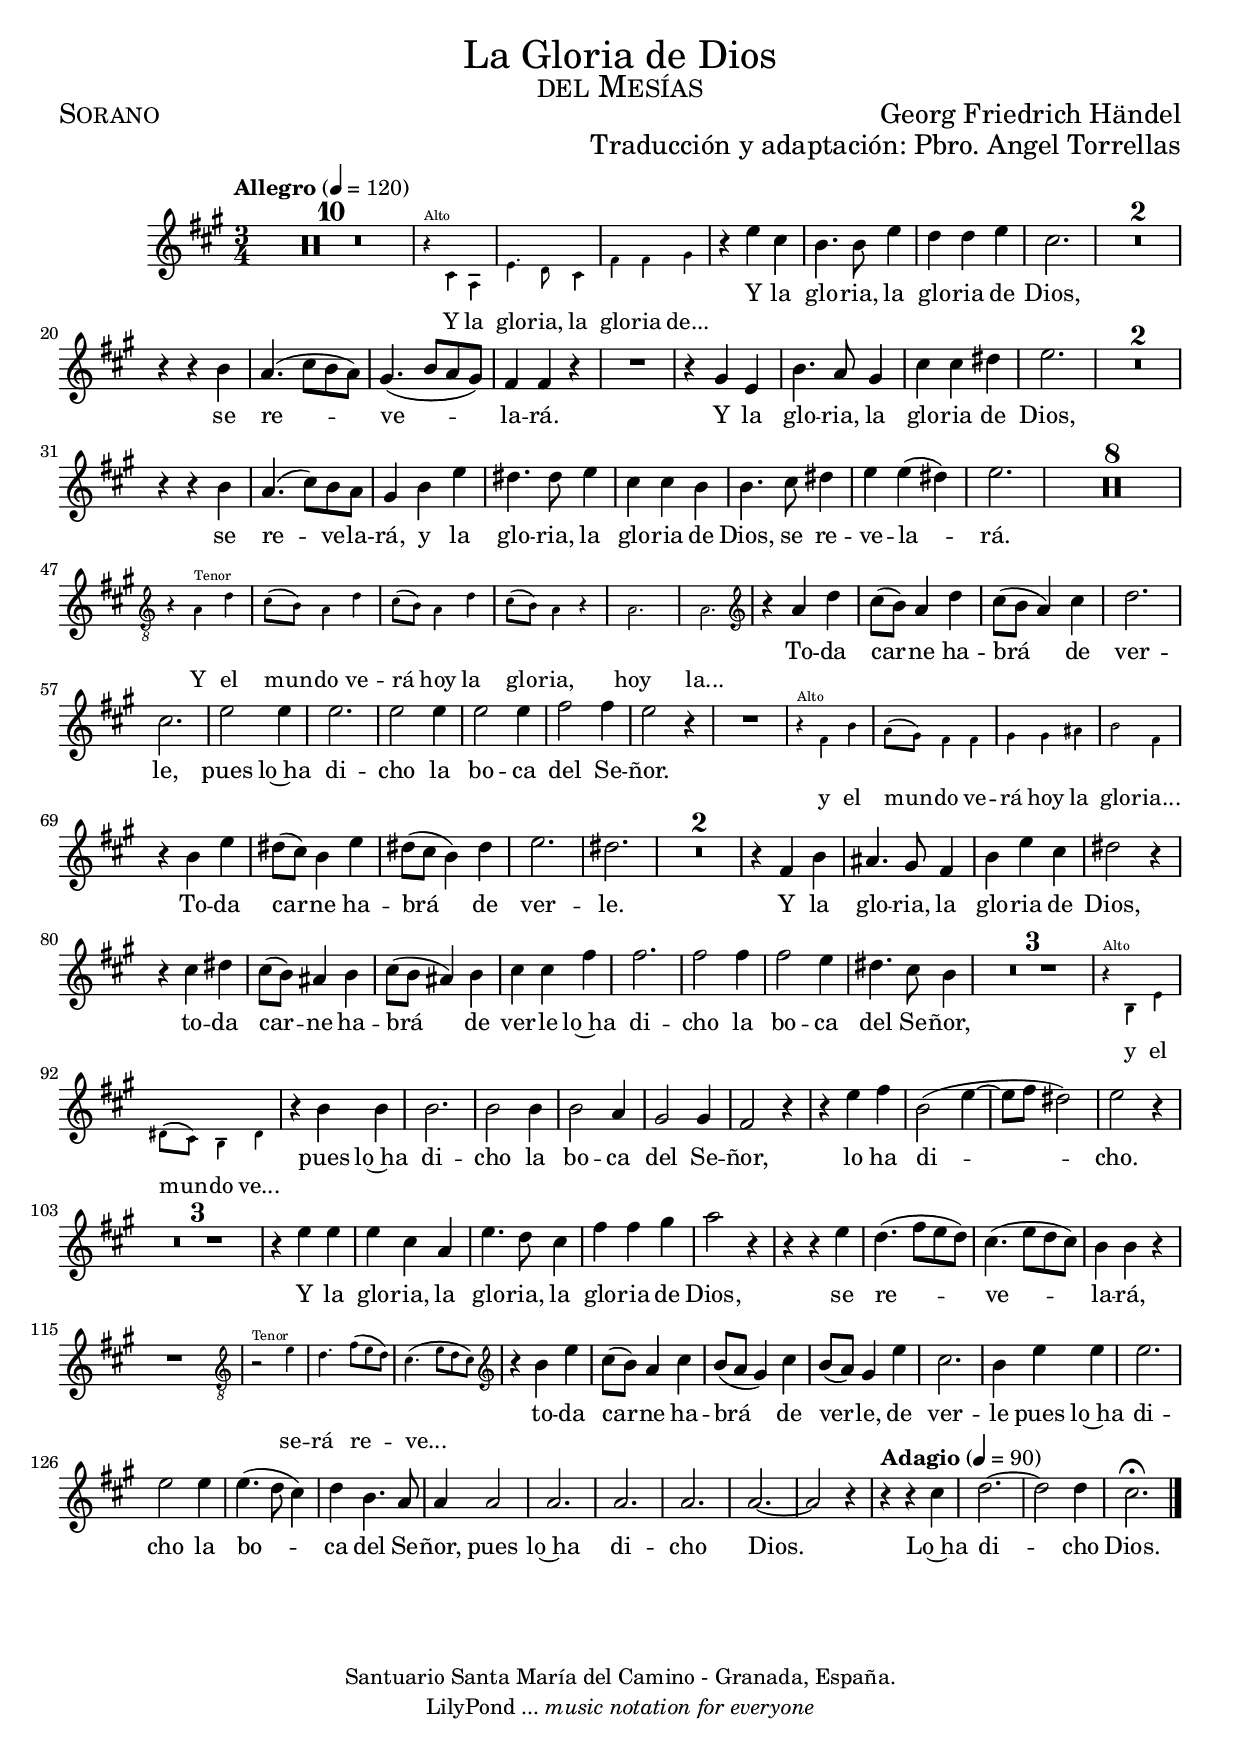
% ****************************************************************
%	Hoy la Gloria de Dios brillara - Soprano
%	by serach.sam@
% ****************************************************************
\language "espanol"
\version "2.19.49"

soprano = \relative do'' {
  
  \compressFullBarRests
  \dynamicUp
  % La musica va aqui
  R2.*10			|
  
  <<
    { s2.*3 }
    \new CueVoice = "alto" {
      \stemDown
      r4^"Alto" dos, la	|
      mi'4. re8 dos4	|
      fas4 fas sols	|
    }
    \new Lyrics \lyricsto "alto" { 
      \override LyricText.font-size = #0.5
      Y la glo -- ria, la glo -- ria de... 
    }
  >>
  
  r4 mi' dos		|
  si4. si8 mi4		|
  re4 re mi		|
  dos2.			|
  R2.*2			|
  r4 r si		|
  la4.( dos8 si la)	|
  sols4.( si8 la sols)	|
  fas4 fas r		|
  R2.			|
  r4 sols mi		|
  si'4. la8 sols4	|
  dos4 dos res		|
  mi2.			|
  R2.*2			|
  r4 r si		|
  la4.( dos8) si la	|
  sols4 si mi		|
  res4. res8 mi4		|
  dos4 dos si		|
  si4. dos8 res4		|
  mi4 mi( res)		|
  mi2.			|
  R2.*8			|

  <<
    { s2.*6 \cueClefUnset }
    \new CueVoice = "tenor" {
      \cueClef "G_8"
      \stemDown
      r4 la,,4^"Tenor" re4 |
      dos8( si8) la4 re4	|
      dos8( si8) la4 re4	|
      dos8( si8) la4 r4 	|
      la2. 		|
      la2. 		|
    }
    \new Lyrics \lyricsto "tenor" { 
      \override LyricText.font-size = #0.5
      Y el mun -- do ve -- rá hoy la glo -- ria, hoy la... 
    }
  >>

  r4 la'4 re		|
  dos8( si) la4 re	|
  dos8( si la4) dos	|
  re2.			|
  dos2.			|
  mi2 mi4		|
  mi2.			|
  mi2 mi4		|
  mi2 mi4		|
  fas2 fas4		|
  mi2 r4			|
  R2.*1			|
  
  <<
    { s2.*4 }
    \new CueVoice = "alto" {
      \stemDown
      r4^"Alto" fas, si		|
      la8( sols) fas4 fas	|
      sols4 sols las		|
      si2 fas4			|
    }
    \new Lyrics \lyricsto "alto" { 
      \override LyricText.font-size = #0.5
      y el mun -- do ve -- rá hoy la glo -- ria... 
    }
  >>
  
  r4 si mi		|
  res8( dos) si4 mi	|
  res8( dos si4) res	|
  mi2.			|
  res2.			|
  R2.*2			|
  r4 fas, si		|
  las4. sols8 fas4	|
  si4 mi dos		|
  res2 r4		|
  r4 dos res		|
  dos8( si) las4 si	|
  dos8( si las4) si	|
  dos4 dos fas		|
  fas2.			|
  fas2 fas4		|
  fas2 mi4		|
  res4. dos8 si4		|
  R2.*3			|
  
  <<
    { s2.*2 }
    \new CueVoice = "alto" {
      \stemDown
      r4^"Alto" si,4 mi	|
      res8( dos) si4 res	|
    }
    \new Lyrics \lyricsto "alto" { 
      \override LyricText.font-size = #0.5
      y el mun -- do ve... 
    }
  >>
  
  r4 si' si		|
  si2.			|
  si2 si4		|
  si2 la4		|
  sols2 sols4		|
  fas2 r4		|
  r4 mi'4 fas		|
  si,2( mi4~		|
  mi8 fas res2)		|
  mi2 r4			|
  R2.*3			|
  r4 mi mi		|
  mi4 dos la		|
  mi'4. re8 dos4		|
  fas4 fas sols		|
  la2 r4			|
  r4 r mi		|
  re4.( fas8 mi re)	|
  dos4.( mi8 re dos)	|
  si4 si r		|
  R2.*1			|
  
  <<
    { s2.*3 \cueClefUnset }
    \new CueVoice = "tenor" {
      \cueClef "G_8"
      \stemDown
      r2^"Tenor" mi,4 		|
      re4. fas8( mi8 re8) 	|
      dos4.( mi8 re8 dos8) 	|
    }
    \new Lyrics \lyricsto "tenor" { 
      \override LyricText.font-size = #0.5
      se -- rá re -- ve...
    }
  >>
  
  r4 si' mi		|
  dos8( si) la4 dos	|
  si8( la sols4) dos	|
  si8( la) sols4 mi'	|
  dos2.			|
  si4 mi mi		|
  mi2.			|
  mi2 mi4		|
  mi4.( re8 dos4)	|
  re4 si4. la8		|
  la4 la2		|
  la2.			|
  la2.			|
  la2.			|
  la2.~			|
  la2 r4			|
  r4 r dos		|
  re2.~			|
  re2 re4		|
  dos2. \fermata		|
}

letrasoprano = \lyricmode {
  % Lyrics follow here.
  Y la glo -- ria, la glo -- ria de Dios, se re -- ve -- la -- rá.
  Y la glo -- ria, la glo -- ria de Dios, se re -- ve -- la -- rá,
  y la glo -- ria, la glo -- ria de Dios, se re -- ve -- la -- rá.
  To -- da car -- ne ha -- brá de ver -- le, pues lo~ha di -- cho la bo -- ca del Se -- ñor.
  To -- da car -- ne ha -- brá de ver -- le.
  Y la glo -- ria, la glo -- ria de Dios, to -- da car -- ne ha -- brá de ver -- le lo~ha di -- cho la bo -- ca del Se -- ñor,
  pues lo~ha di -- cho la bo -- ca del Se -- ñor,
  lo ha di -- cho.
  Y la glo -- ria, la glo -- ria, la glo -- ria de Dios,
  se re -- ve -- la -- rá,
  to -- da car -- ne ha -- brá de ver -- le, 
  de ver -- le pues lo~ha di -- cho la bo -- ca del Se -- ñor,
  pues lo~ha di -- cho Dios. Lo~ha di -- cho Dios.
} 


#(set-global-staff-size 19)

\markup { \fill-line { \center-column { \fontsize #5 "La Gloria de Dios" \fontsize #3 \caps "del Mesías" } } }
\markup { \fill-line { \fontsize #2 \smallCaps "Sorano" \fontsize #2 "Georg Friedrich Händel"  } }
\markup { \fill-line { " " \right-column { \fontsize #2 "Traducción y adaptación: Pbro. Angel Torrellas"  } } }

\header {
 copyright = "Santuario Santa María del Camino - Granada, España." 
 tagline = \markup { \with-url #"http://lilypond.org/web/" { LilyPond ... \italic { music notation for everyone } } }
 breakbefore = ##t
}

% parametros globales
global = {
  \key la \major
  \time 3/4
  \tempo "Allegro" 4=120
  s2.*134
  \tempo "Adagio" 4=90
  s2.*4
  \bar "|."
}

\score {
  \new Staff <<
    \set Staff.midiInstrument = "choir aahs"
    \new Voice = "soprano" << \global \soprano >>
    \new Lyrics \lyricsto "soprano" \letrasoprano
  >>
  \midi {}
  \layout {}
}

\paper {
  #( set-default-paper-size "letter" )
}
 
